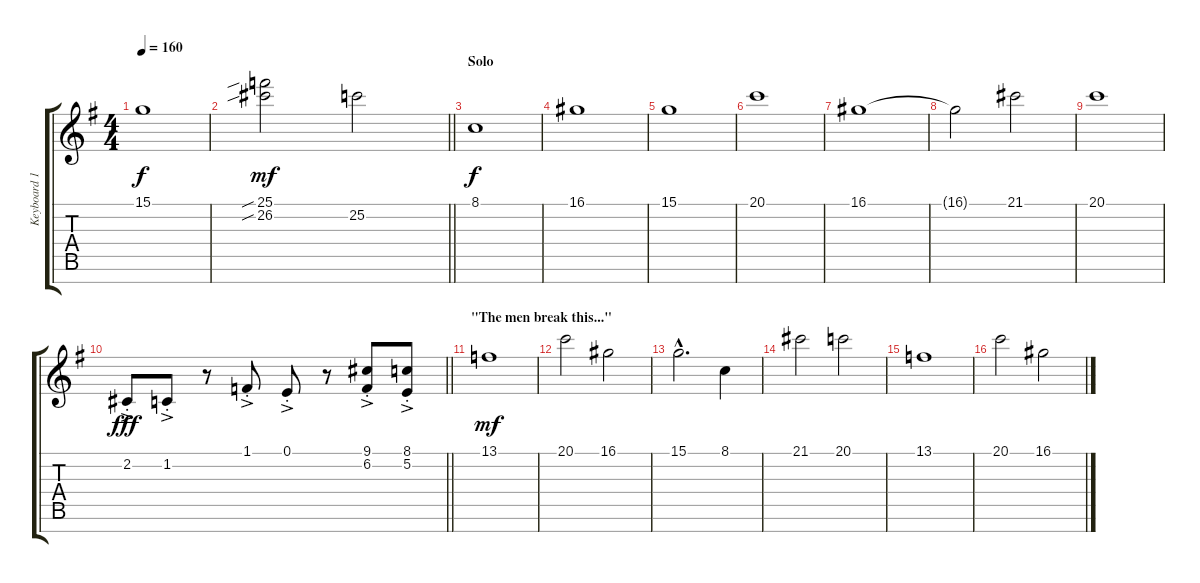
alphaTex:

\track ("Keyboard 1 - Brat/Shagrath" "Keyboard 1") {instrument stringensemble1}
\staff {score tabs}
\tuning (E4 B3 G3 D3 A2 E2 B1) {hide}
\ts (4 4)
\tempo 160
\clef g2
\ks g
15.1.1{dy f} |
\barLineRight lightlight
(25.1{sib} 26.2{sib}).2{dy mf} 25.2.2 |
\section ("" "Solo")
8.1.1{dy f instrument tremolostrings} |
16.1.1 |
15.1.1 |
20.1.1 |
16.1.1 |
16.1{t}.2 21.1.2 |
20.1.1 |
\barLineRight lightlight
2.2{ac st}.8{dy fff volume 14 instrument stringensemble1} 1.2{ac st}.8 r.8 1.1{ac st}.8 0.1{ac st}.8 r.8 (9.1{ac st} 6.2{ac st}).8 (8.1{ac st} 5.2{ac st}).8 |
\section ("" "\"The men break this...\"")
13.1.1{dy mf instrument tremolostrings} |
20.1.2 16.1.2 |
15.1{hac}.2{d} 8.1.4 |
21.1.2 20.1.2 |
13.1.1 |
20.1.2 16.1.2
